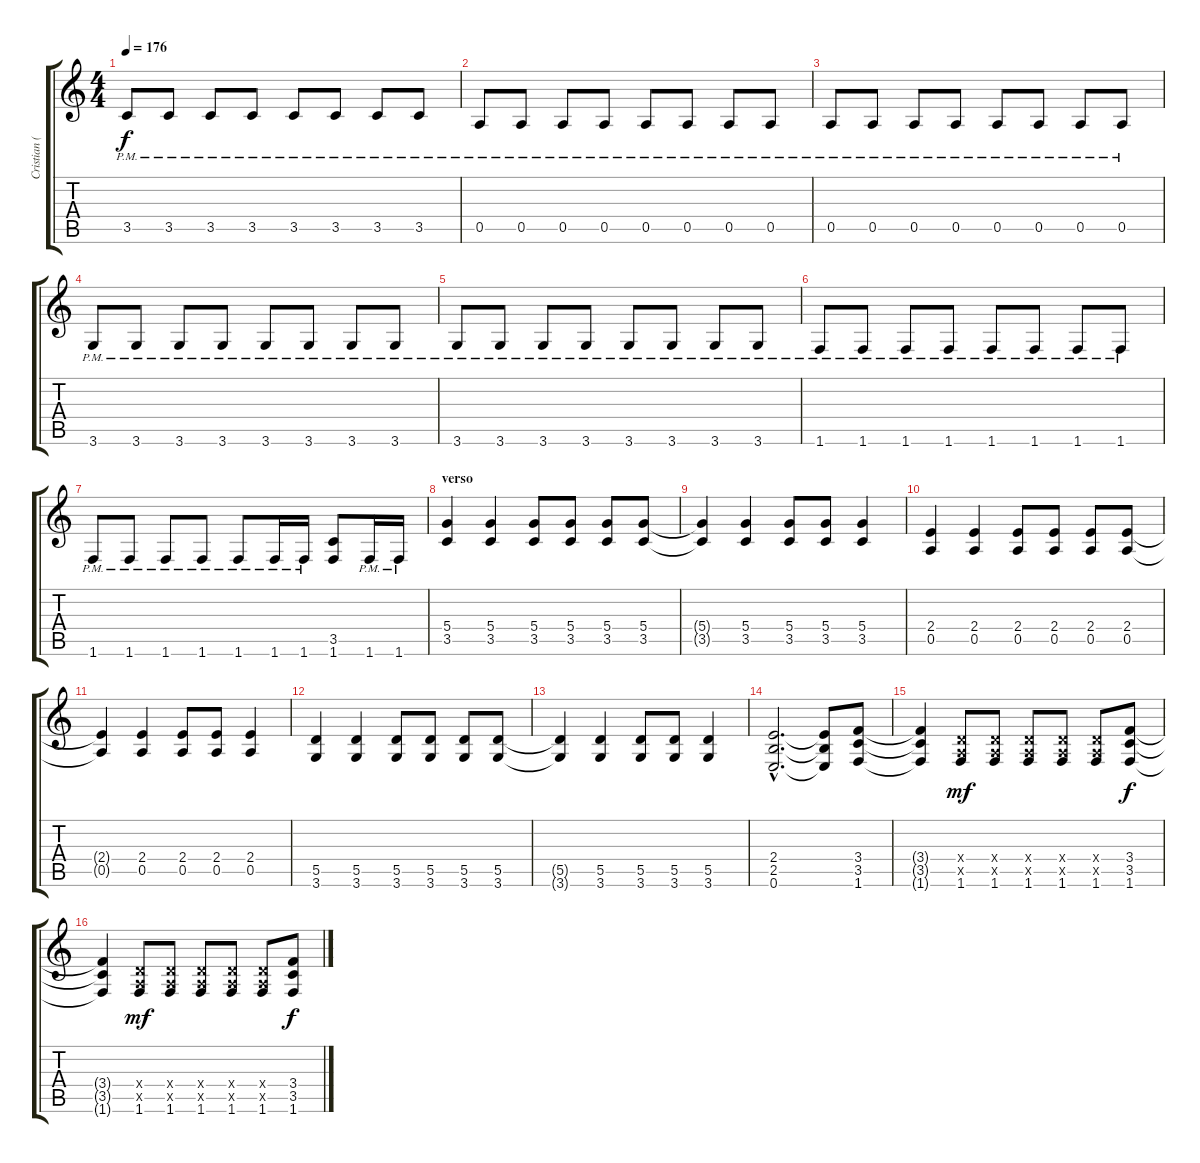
\track ("Cristian (guitarra)" "Cristian (") {instrument distortionguitar}
\staff {score tabs}
\tuning (E4 B3 G3 D3 A2 E2) {hide}
\ts (4 4)
\tempo 176
\clef g2
\ks c
3.5{pm}.8{dy f} 3.5{pm}.8 3.5{pm}.8 3.5{pm}.8 3.5{pm}.8 3.5{pm}.8 3.5{pm}.8 3.5{pm}.8 |
0.5{pm}.8 0.5{pm}.8 0.5{pm}.8 0.5{pm}.8 0.5{pm}.8 0.5{pm}.8 0.5{pm}.8 0.5{pm}.8 |
0.5{pm}.8 0.5{pm}.8 0.5{pm}.8 0.5{pm}.8 0.5{pm}.8 0.5{pm}.8 0.5{pm}.8 0.5{pm}.8 |
3.6{pm}.8 3.6{pm}.8 3.6{pm}.8 3.6{pm}.8 3.6{pm}.8 3.6{pm}.8 3.6{pm}.8 3.6{pm}.8 |
3.6{pm}.8 3.6{pm}.8 3.6{pm}.8 3.6{pm}.8 3.6{pm}.8 3.6{pm}.8 3.6{pm}.8 3.6{pm}.8 |
1.6{pm}.8 1.6{pm}.8 1.6{pm}.8 1.6{pm}.8 1.6{pm}.8 1.6{pm}.8 1.6{pm}.8 1.6{pm}.8 |
1.6{pm}.8 1.6{pm}.8 1.6{pm}.8 1.6{pm}.8 1.6{pm}.8{volume 13} 1.6{pm}.16 1.6{pm}.16 (3.5 1.6).8 1.6{pm}.16 1.6{pm}.16 |
\section ("" "verso")
(5.4 3.5).4 (5.4 3.5).4 (5.4 3.5).8 (5.4 3.5).8 (5.4 3.5).8 (5.4 3.5).8 |
(5.4{t} 3.5{t}).4 (5.4 3.5).4 (5.4 3.5).8 (5.4 3.5).8 (5.4 3.5).4 |
(2.4 0.5).4 (2.4 0.5).4 (2.4 0.5).8 (2.4 0.5).8 (2.4 0.5).8 (2.4 0.5).8 |
(2.4{t} 0.5{t}).4 (2.4 0.5).4 (2.4 0.5).8 (2.4 0.5).8 (2.4 0.5).4 |
(5.5 3.6).4 (5.5 3.6).4 (5.5 3.6).8 (5.5 3.6).8 (5.5 3.6).8 (5.5 3.6).8 |
(5.5{t} 3.6{t}).4 (5.5 3.6).4 (5.5 3.6).8 (5.5 3.6).8 (5.5 3.6).4 |
(2.4{hac} 2.5{hac} 0.6{hac}).2{d} (2.4{t} 2.5{t} 0.6{t}).8 (3.4 3.5 1.6).8 |
(3.4{t} 3.5{t} 1.6{t}).4 (0.4{x} 0.5{x} 1.6).8{dy mf} (0.4{x} 0.5{x} 1.6).8 (0.4{x} 0.5{x} 1.6).8 (0.4{x} 0.5{x} 1.6).8 (0.4{x} 0.5{x} 1.6).8 (3.4 3.5 1.6).8{dy f} |
(3.4{t} 3.5{t} 1.6{t}).4 (0.4{x} 0.5{x} 1.6).8{dy mf} (0.4{x} 0.5{x} 1.6).8 (0.4{x} 0.5{x} 1.6).8 (0.4{x} 0.5{x} 1.6).8 (0.4{x} 0.5{x} 1.6).8 (3.4 3.5 1.6).8{dy f}
